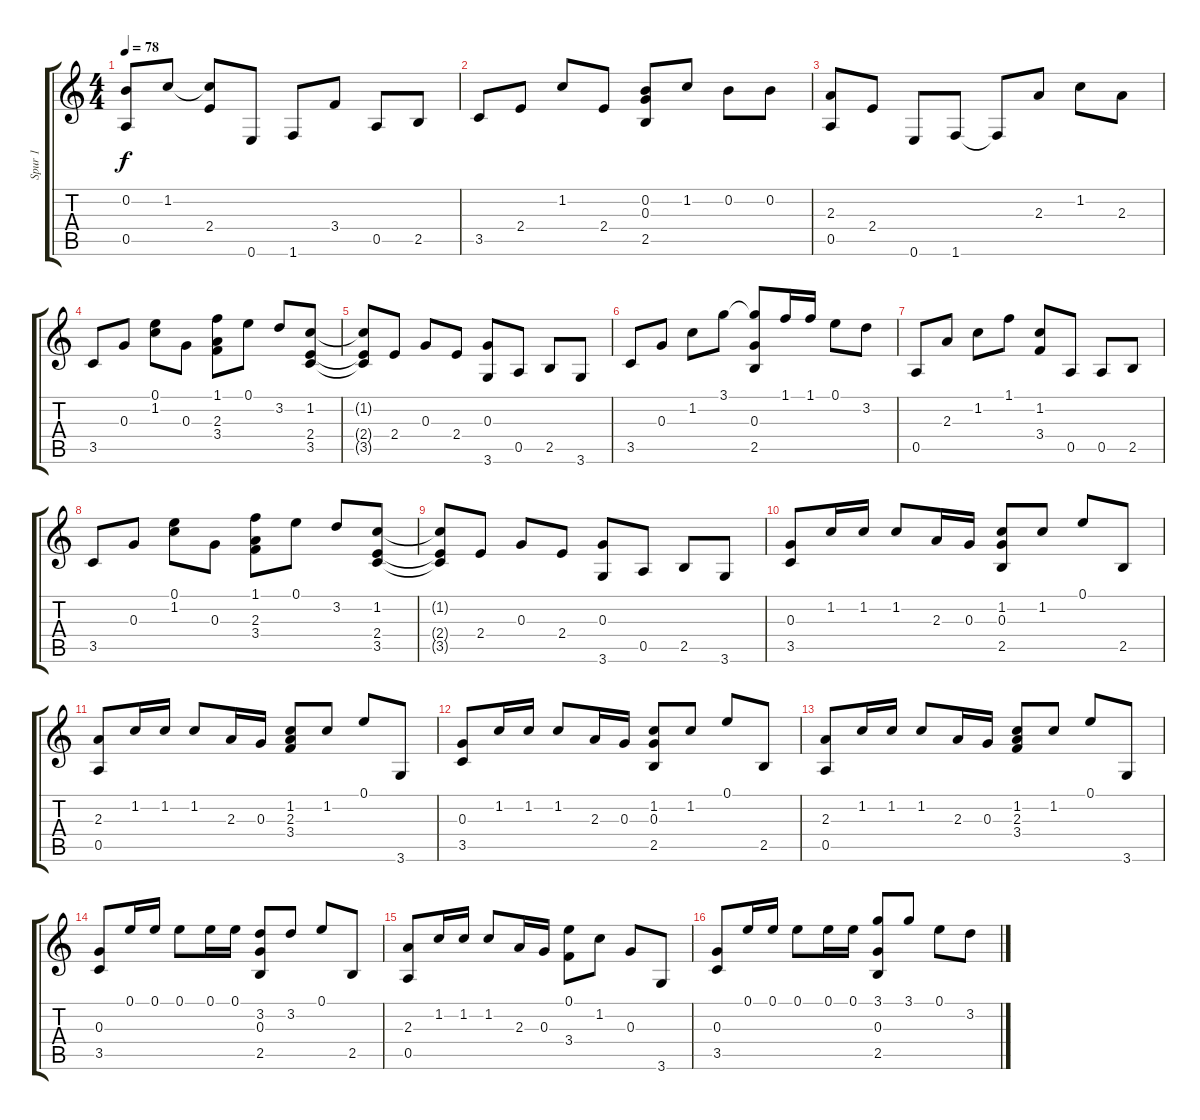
\track ("Spur 1" "Spur 1") {instrument acousticguitarsteel}
\staff {score tabs}
\tuning (E4 B3 G3 D3 A2 E2) {hide}
\ts (4 4)
\tempo 78
\clef g2
\ks c
(0.2 0.5).8{dy f} 1.2.8 (1.2{t} 2.4).8 0.6.8 1.6.8 3.4.8 0.5.8 2.5.8 |
3.5.8 2.4.8 1.2.8 2.4.8 (0.2 0.3 2.5).8 1.2.8 0.2.8 0.2.8 |
(2.3 0.5).8 2.4.8 0.6.8 1.6.8 1.6{t}.8 2.3.8 1.2.8 2.3.8 |
3.5.8 0.3.8 (0.1 1.2).8 0.3.8 (1.1 2.3 3.4).8 0.1.8 3.2.8 (1.2 2.4 3.5).8 |
(1.2{t} 2.4{t} 3.5{t}).8 2.4.8 0.3.8 2.4.8 (0.3 3.6).8 0.5.8 2.5.8 3.6.8 |
3.5.8 0.3.8 1.2.8 3.1.8 (3.1{t} 0.3 2.5).8 1.1.16 1.1.16 0.1.8 3.2.8 |
0.5.8 2.3.8 1.2.8 1.1.8 (1.2 3.4).8 0.5.8 0.5.8 2.5.8 |
3.5.8 0.3.8 (0.1 1.2).8 0.3.8 (1.1 2.3 3.4).8 0.1.8 3.2.8 (1.2 2.4 3.5).8 |
(1.2{t} 2.4{t} 3.5{t}).8 2.4.8 0.3.8 2.4.8 (0.3 3.6).8 0.5.8 2.5.8 3.6.8 |
(0.3 3.5).8 1.2.16 1.2.16 1.2.8 2.3.16 0.3.16 (1.2 0.3 2.5).8 1.2.8 0.1.8 2.5.8 |
(2.3 0.5).8 1.2.16 1.2.16 1.2.8 2.3.16 0.3.16 (1.2 2.3 3.4).8 1.2.8 0.1.8 3.6.8 |
(0.3 3.5).8 1.2.16 1.2.16 1.2.8 2.3.16 0.3.16 (1.2 0.3 2.5).8 1.2.8 0.1.8 2.5.8 |
(2.3 0.5).8 1.2.16 1.2.16 1.2.8 2.3.16 0.3.16 (1.2 2.3 3.4).8 1.2.8 0.1.8 3.6.8 |
(0.3 3.5).8 0.1.16 0.1.16 0.1.8 0.1.16 0.1.16 (3.2 0.3 2.5).8 3.2.8 0.1.8 2.5.8 |
(2.3 0.5).8 1.2.16 1.2.16 1.2.8 2.3.16 0.3.16 (0.1 3.4).8 1.2.8 0.3.8 3.6.8 |
(0.3 3.5).8 0.1.16 0.1.16 0.1.8 0.1.16 0.1.16 (3.1 0.3 2.5).8 3.1.8 0.1.8 3.2.8
